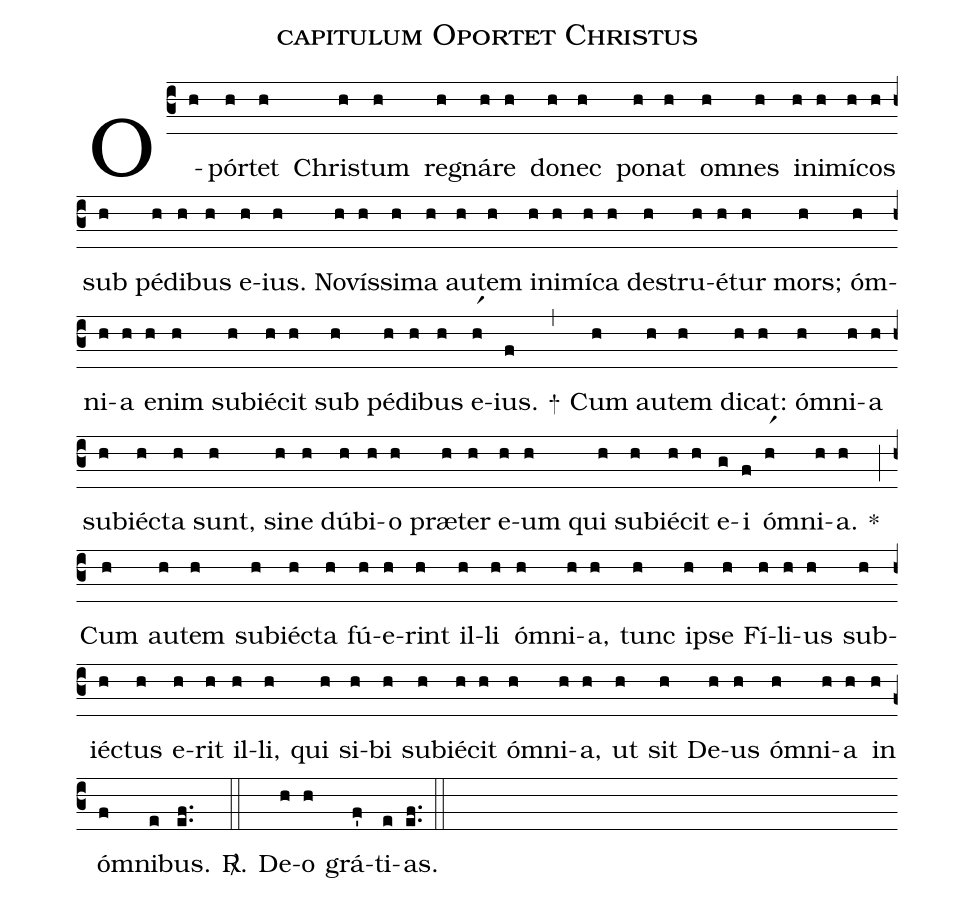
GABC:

name: capitulum Oportet Christus;
%%
(c3)
O(h)pór(h)tet(h) Chris(h)tum(h) re(h)gná(h)re(h) do(h)nec(h) po(h)nat(h) om(h)nes(h) in(h)i(h)mí(h)cos(h) sub(h) pé(h)di(h)bus(h) e(h)ius.(h) No(h)vís(h)si(h)ma(h) au(h)tem(h) in(h)i(h)mí(h)ca(h) de(h)stru(h)é(h)tur(h) mors(h); óm(h)ni(h)a(h) e(h)nim(h) sub(h)ié(h)cit(h) sub(h) pé(h)di(h)bus(h) e(hr1)ius.(f) +(,)
Cum(h) au(h)tem(h) di(h)cat:(h) óm(h)ni(h)a(h) sub(h)iéc(h)ta(h) sunt,(h) si(h)ne(h) dú(h)bi(h)o(h) præ(h)ter(h) e(h)um(h) qui(h) sub(h)ié(h)cit(h) e(g)i(f) óm(hr1)ni(h)a.(h) *(;)
Cum(h) au(h)tem(h) sub(h)iéc(h)ta(h) fú(h)e(h)rint(h) il(h)li(h) óm(h)ni(h)a,(h) tunc(h) ip(h)se(h) Fí(h)li(h)us(h) sub(h)iéc(h)tus(h) e(h)rit(h) il(h)li,(h) qui(h) si(h)bi(h) sub(h)ié(h)cit(h) óm(h)ni(h)a,(h) ut(h) sit(h) De(h)us(h) óm(h)ni(h)a(h) in(h) óm(f)ni(e)bus.(ef..) <sp>R/</sp>.(::)
De(h)o(h) grá(f')ti(e)as.(e.f.) (::)
